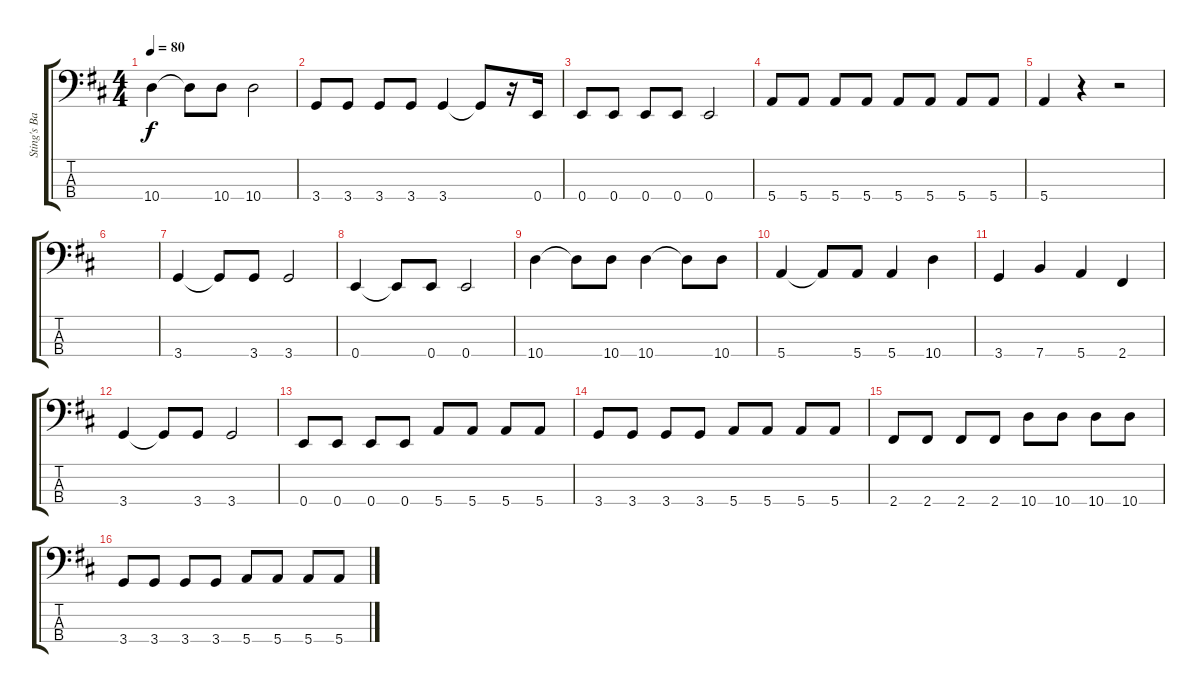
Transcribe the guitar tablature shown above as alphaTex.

\track ("Sting's Bass" "Sting's Ba") {instrument electricbassfinger}
\staff {score tabs}
\tuning (G2 D2 A1 E1) {hide}
\ts (4 4)
\tempo 80
\clef f4
\ks d
10.4.4{dy f} 10.4{t}.8 10.4.8 10.4.2 |
3.4.8 3.4.8 3.4.8 3.4.8 3.4.4 3.4{t}.8 r.16 0.4.16 |
0.4.8 0.4.8 0.4.8 0.4.8 0.4.2 |
5.4.8 5.4.8 5.4.8 5.4.8 5.4.8 5.4.8 5.4.8 5.4.8 |
5.4.4 r.4 r.2 |
|
3.4.4 3.4{t}.8 3.4.8 3.4.2 |
0.4.4 0.4{t}.8 0.4.8 0.4.2 |
10.4.4 10.4{t}.8 10.4.8 10.4.4 10.4{t}.8 10.4.8 |
5.4.4 5.4{t}.8 5.4.8 5.4.4 10.4.4 |
3.4.4 7.4.4 5.4.4 2.4.4 |
3.4.4 3.4{t}.8 3.4.8 3.4.2 |
0.4.8 0.4.8 0.4.8 0.4.8 5.4.8 5.4.8 5.4.8 5.4.8 |
3.4.8 3.4.8 3.4.8 3.4.8 5.4.8 5.4.8 5.4.8 5.4.8 |
2.4.8 2.4.8 2.4.8 2.4.8 10.4.8 10.4.8 10.4.8 10.4.8 |
3.4.8 3.4.8 3.4.8 3.4.8 5.4.8 5.4.8 5.4.8 5.4.8
